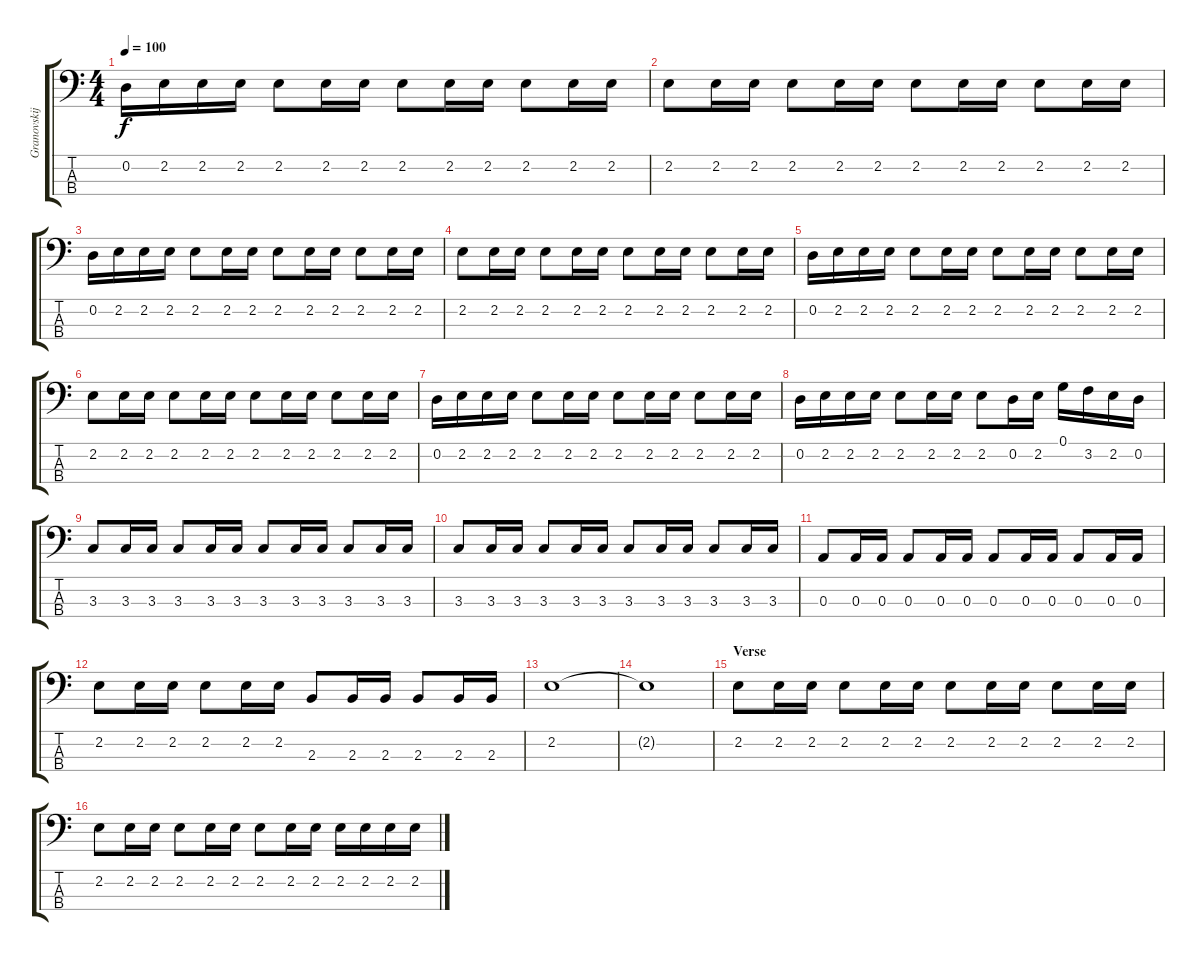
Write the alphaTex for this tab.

\track ("Granovskij " "Granovskij") {instrument electricbassfinger}
\staff {score tabs}
\tuning (G2 D2 A1 E1) {hide}
\ts (4 4)
\tempo 100
\clef f4
\ks c
0.2.16{dy f} 2.2.16 2.2.16 2.2.16 2.2.8 2.2.16 2.2.16 2.2.8 2.2.16 2.2.16 2.2.8 2.2.16 2.2.16 |
2.2.8 2.2.16 2.2.16 2.2.8 2.2.16 2.2.16 2.2.8 2.2.16 2.2.16 2.2.8 2.2.16 2.2.16 |
0.2.16 2.2.16 2.2.16 2.2.16 2.2.8 2.2.16 2.2.16 2.2.8 2.2.16 2.2.16 2.2.8 2.2.16 2.2.16 |
2.2.8 2.2.16 2.2.16 2.2.8 2.2.16 2.2.16 2.2.8 2.2.16 2.2.16 2.2.8 2.2.16 2.2.16 |
0.2.16 2.2.16 2.2.16 2.2.16 2.2.8 2.2.16 2.2.16 2.2.8 2.2.16 2.2.16 2.2.8 2.2.16 2.2.16 |
2.2.8 2.2.16 2.2.16 2.2.8 2.2.16 2.2.16 2.2.8 2.2.16 2.2.16 2.2.8 2.2.16 2.2.16 |
0.2.16 2.2.16 2.2.16 2.2.16 2.2.8 2.2.16 2.2.16 2.2.8 2.2.16 2.2.16 2.2.8 2.2.16 2.2.16 |
0.2.16 2.2.16 2.2.16 2.2.16 2.2.8 2.2.16 2.2.16 2.2.8 0.2.16 2.2.16 0.1.16 3.2.16 2.2.16 0.2.16 |
3.3.8 3.3.16 3.3.16 3.3.8 3.3.16 3.3.16 3.3.8 3.3.16 3.3.16 3.3.8 3.3.16 3.3.16 |
3.3.8 3.3.16 3.3.16 3.3.8 3.3.16 3.3.16 3.3.8 3.3.16 3.3.16 3.3.8 3.3.16 3.3.16 |
0.3.8 0.3.16 0.3.16 0.3.8 0.3.16 0.3.16 0.3.8 0.3.16 0.3.16 0.3.8 0.3.16 0.3.16 |
2.2.8 2.2.16 2.2.16 2.2.8 2.2.16 2.2.16 2.3.8 2.3.16 2.3.16 2.3.8 2.3.16 2.3.16 |
2.2.1 |
2.2{t}.1 |
\section ("" "Verse ")
2.2.8 2.2.16 2.2.16 2.2.8 2.2.16 2.2.16 2.2.8 2.2.16 2.2.16 2.2.8 2.2.16 2.2.16 |
2.2.8 2.2.16 2.2.16 2.2.8 2.2.16 2.2.16 2.2.8 2.2.16 2.2.16 2.2.16 2.2.16 2.2.16 2.2.16
